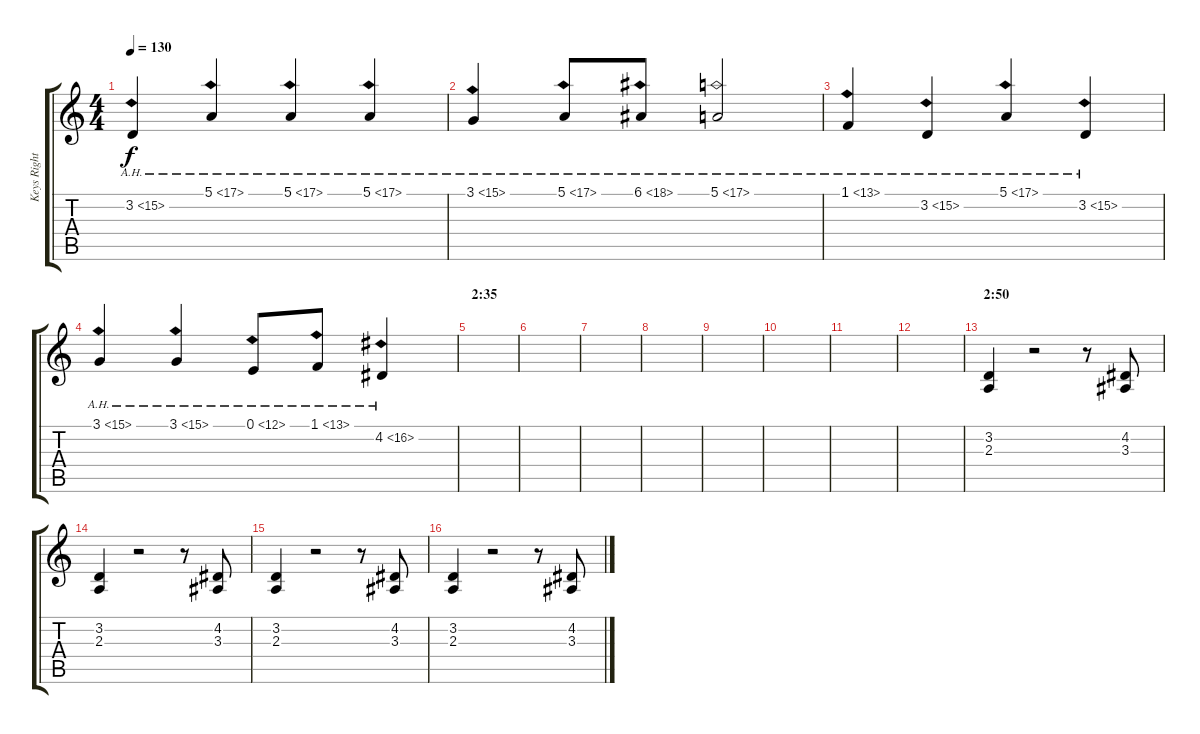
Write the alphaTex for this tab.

\track ("Keys Right" "Keys Right") {instrument lead1square}
\staff {score tabs}
\tuning (E4 B3 G3 D3 A2 D2) {hide}
\ts (4 4)
\tempo 130
\clef g2
\ks c
3.2{ah 12}.4{dy f volume 11 instrument lead1square} 5.1{ah 12}.4 5.1{ah 12}.4 5.1{ah 12}.4 |
3.1{ah 12}.4{volume 11 instrument lead1square} 5.1{ah 12}.8 6.1{ah 12}.8 5.1{ah 12}.2 |
1.1{ah 12}.4{volume 11 instrument lead1square} 3.2{ah 12}.4 5.1{ah 12}.4 3.2{ah 12}.4 |
3.1{ah 12}.4{volume 11 instrument lead1square} 3.1{ah 12}.4 0.1{ah 12}.8 1.1{ah 12}.8 4.2{ah 12}.4 |
\section ("" "2:35")
|
|
|
|
|
|
|
|
\section ("" "2:50")
(3.2 2.3).4{volume 8 balance 8 instrument orchestrahit} r.2 r.8 (4.2 3.3).8 |
(3.2 2.3).4{volume 8 balance 8 instrument orchestrahit} r.2 r.8 (4.2 3.3).8 |
(3.2 2.3).4{volume 8 balance 8 instrument orchestrahit} r.2 r.8 (4.2 3.3).8 |
(3.2 2.3).4{volume 8 balance 8 instrument orchestrahit} r.2 r.8 (4.2 3.3).8
